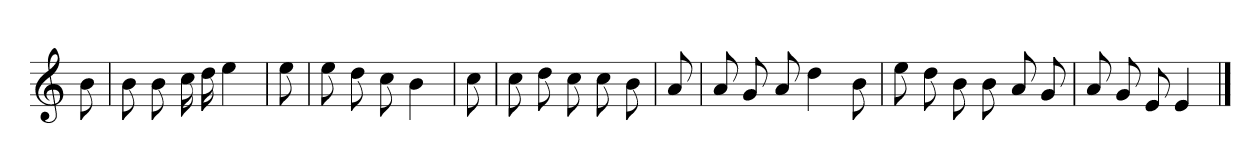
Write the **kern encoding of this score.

**kern
*part1
*staff1
*clefG2
*k[]
=
8b
=1
8b
8b
16cc
16dd
4ee
=2
8ee
=3
8ee
8dd
8cc
4b
=4
8cc
=5
8cc
8dd
8cc
8cc
8b
=6
8a
=7
8a
8g
8a
4dd
8b
=8
8ee
8dd
8b
8b
8a
8g
=9
8a
8g
8e
4e
==
*-
